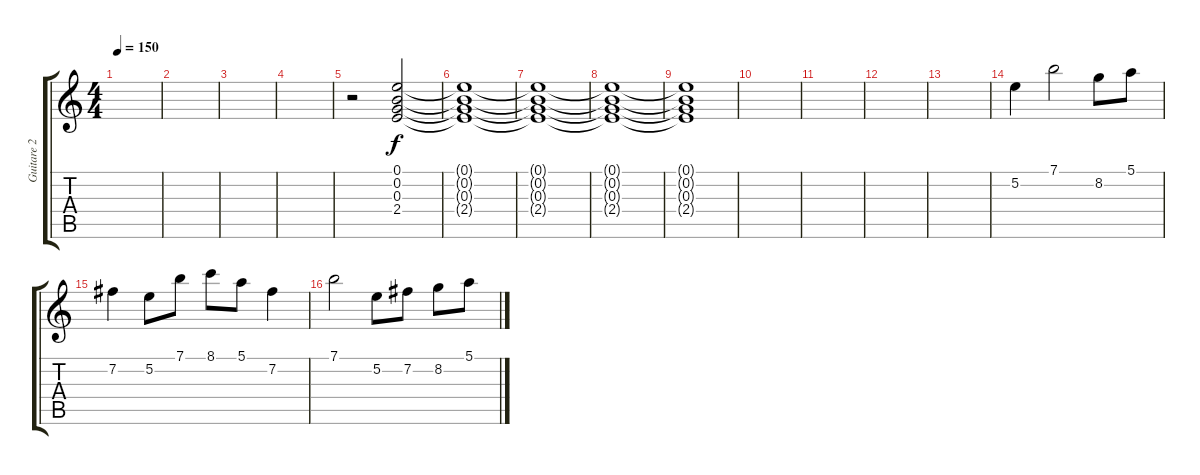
\track ("Guitare 2" "Guitare 2") {instrument overdrivenguitar}
\staff {score tabs}
\tuning (E4 B3 G3 D3 A2 E2) {hide}
\ts (4 4)
\tempo 150
\clef g2
\ks c
|
|
|
|
r.2 (0.1 0.2 0.3 2.4).2 |
(0.1{t} 0.2{t} 0.3{t} 2.4{t}).1 |
(0.1{t} 0.2{t} 0.3{t} 2.4{t}).1 |
(0.1{t} 0.2{t} 0.3{t} 2.4{t}).1 |
(0.1{t} 0.2{t} 0.3{t} 2.4{t}).1 |
|
|
|
|
5.2.4 7.1.2 8.2.8 5.1.8 |
7.2.4 5.2.8 7.1.8 8.1.8 5.1.8 7.2.4 |
7.1.2 5.2.8 7.2.8 8.2.8 5.1.8
